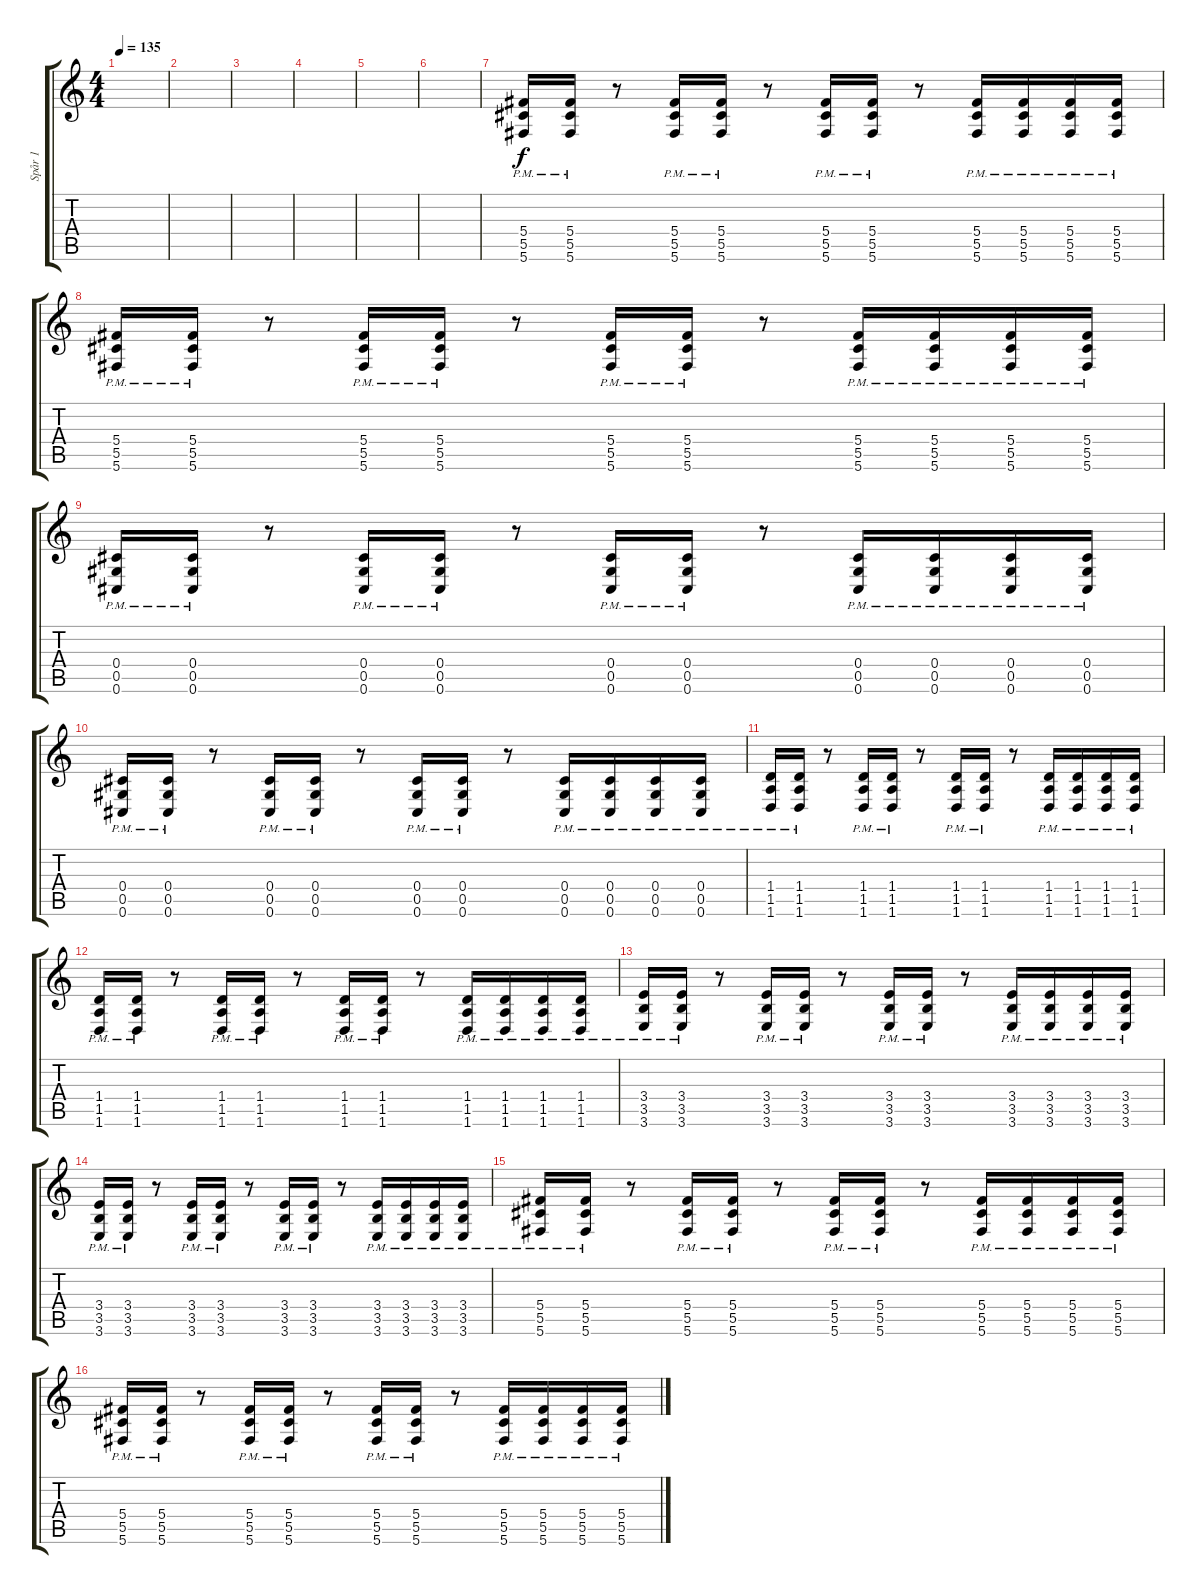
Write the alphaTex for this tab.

\track ("Spår 1" "Spår 1") {instrument distortionguitar}
\staff {score tabs}
\tuning (Eb4 Bb3 Gb3 Db3 Ab2 Db2) {hide}
\ts (4 4)
\tempo 135
\clef g2
\ks c
|
|
|
|
|
|
(5.4{pm} 5.5{pm} 5.6{pm}).16 (5.4{pm} 5.5{pm} 5.6{pm}).16 r.8 (5.4{pm} 5.5{pm} 5.6{pm}).16 (5.4{pm} 5.5{pm} 5.6{pm}).16 r.8 (5.4{pm} 5.5{pm} 5.6{pm}).16 (5.4{pm} 5.5{pm} 5.6{pm}).16 r.8 (5.4{pm} 5.5{pm} 5.6{pm}).16 (5.4{pm} 5.5{pm} 5.6{pm}).16 (5.4{pm} 5.5{pm} 5.6{pm}).16 (5.4{pm} 5.5{pm} 5.6{pm}).16 |
(5.4{pm} 5.5{pm} 5.6{pm}).16 (5.4{pm} 5.5{pm} 5.6{pm}).16 r.8 (5.4{pm} 5.5{pm} 5.6{pm}).16 (5.4{pm} 5.5{pm} 5.6{pm}).16 r.8 (5.4{pm} 5.5{pm} 5.6{pm}).16 (5.4{pm} 5.5{pm} 5.6{pm}).16 r.8 (5.4{pm} 5.5{pm} 5.6{pm}).16 (5.4{pm} 5.5{pm} 5.6{pm}).16 (5.4{pm} 5.5{pm} 5.6{pm}).16 (5.4{pm} 5.5{pm} 5.6{pm}).16 |
(0.4{pm} 0.5{pm} 0.6{pm}).16 (0.4{pm} 0.5{pm} 0.6{pm}).16 r.8 (0.4{pm} 0.5{pm} 0.6{pm}).16 (0.4{pm} 0.5{pm} 0.6{pm}).16 r.8 (0.4{pm} 0.5{pm} 0.6{pm}).16 (0.4{pm} 0.5{pm} 0.6{pm}).16 r.8 (0.4{pm} 0.5{pm} 0.6{pm}).16 (0.4{pm} 0.5{pm} 0.6{pm}).16 (0.4{pm} 0.5{pm} 0.6{pm}).16 (0.4{pm} 0.5{pm} 0.6{pm}).16 |
(0.4{pm} 0.5{pm} 0.6{pm}).16 (0.4{pm} 0.5{pm} 0.6{pm}).16 r.8 (0.4{pm} 0.5{pm} 0.6{pm}).16 (0.4{pm} 0.5{pm} 0.6{pm}).16 r.8 (0.4{pm} 0.5{pm} 0.6{pm}).16 (0.4{pm} 0.5{pm} 0.6{pm}).16 r.8 (0.4{pm} 0.5{pm} 0.6{pm}).16 (0.4{pm} 0.5{pm} 0.6{pm}).16 (0.4{pm} 0.5{pm} 0.6{pm}).16 (0.4{pm} 0.5{pm} 0.6{pm}).16 |
(1.4{pm} 1.5{pm} 1.6{pm}).16 (1.4{pm} 1.5{pm} 1.6{pm}).16 r.8 (1.4{pm} 1.5{pm} 1.6{pm}).16 (1.4{pm} 1.5{pm} 1.6{pm}).16 r.8 (1.4{pm} 1.5{pm} 1.6{pm}).16 (1.4{pm} 1.5{pm} 1.6{pm}).16 r.8 (1.4{pm} 1.5{pm} 1.6{pm}).16 (1.4{pm} 1.5{pm} 1.6{pm}).16 (1.4{pm} 1.5{pm} 1.6{pm}).16 (1.4{pm} 1.5{pm} 1.6{pm}).16 |
(1.4{pm} 1.5{pm} 1.6{pm}).16 (1.4{pm} 1.5{pm} 1.6{pm}).16 r.8 (1.4{pm} 1.5{pm} 1.6{pm}).16 (1.4{pm} 1.5{pm} 1.6{pm}).16 r.8 (1.4{pm} 1.5{pm} 1.6{pm}).16 (1.4{pm} 1.5{pm} 1.6{pm}).16 r.8 (1.4{pm} 1.5{pm} 1.6{pm}).16 (1.4{pm} 1.5{pm} 1.6{pm}).16 (1.4{pm} 1.5{pm} 1.6{pm}).16 (1.4{pm} 1.5{pm} 1.6{pm}).16 |
(3.4{pm} 3.5{pm} 3.6{pm}).16 (3.4{pm} 3.5{pm} 3.6{pm}).16 r.8 (3.4{pm} 3.5{pm} 3.6{pm}).16 (3.4{pm} 3.5{pm} 3.6{pm}).16 r.8 (3.4{pm} 3.5{pm} 3.6{pm}).16 (3.4{pm} 3.5{pm} 3.6{pm}).16 r.8 (3.4{pm} 3.5{pm} 3.6{pm}).16 (3.4{pm} 3.5{pm} 3.6{pm}).16 (3.4{pm} 3.5{pm} 3.6{pm}).16 (3.4{pm} 3.5{pm} 3.6{pm}).16 |
(3.4{pm} 3.5{pm} 3.6{pm}).16 (3.4{pm} 3.5{pm} 3.6{pm}).16 r.8 (3.4{pm} 3.5{pm} 3.6{pm}).16 (3.4{pm} 3.5{pm} 3.6{pm}).16 r.8 (3.4{pm} 3.5{pm} 3.6{pm}).16 (3.4{pm} 3.5{pm} 3.6{pm}).16 r.8 (3.4{pm} 3.5{pm} 3.6{pm}).16 (3.4{pm} 3.5{pm} 3.6{pm}).16 (3.4{pm} 3.5{pm} 3.6{pm}).16 (3.4{pm} 3.5{pm} 3.6{pm}).16 |
(5.4{pm} 5.5{pm} 5.6{pm}).16 (5.4{pm} 5.5{pm} 5.6{pm}).16 r.8 (5.4{pm} 5.5{pm} 5.6{pm}).16 (5.4{pm} 5.5{pm} 5.6{pm}).16 r.8 (5.4{pm} 5.5{pm} 5.6{pm}).16 (5.4{pm} 5.5{pm} 5.6{pm}).16 r.8 (5.4{pm} 5.5{pm} 5.6{pm}).16 (5.4{pm} 5.5{pm} 5.6{pm}).16 (5.4{pm} 5.5{pm} 5.6{pm}).16 (5.4{pm} 5.5{pm} 5.6{pm}).16 |
(5.4{pm} 5.5{pm} 5.6{pm}).16 (5.4{pm} 5.5{pm} 5.6{pm}).16 r.8 (5.4{pm} 5.5{pm} 5.6{pm}).16 (5.4{pm} 5.5{pm} 5.6{pm}).16 r.8 (5.4{pm} 5.5{pm} 5.6{pm}).16 (5.4{pm} 5.5{pm} 5.6{pm}).16 r.8 (5.4{pm} 5.5{pm} 5.6{pm}).16 (5.4{pm} 5.5{pm} 5.6{pm}).16 (5.4{pm} 5.5{pm} 5.6{pm}).16 (5.4{pm} 5.5{pm} 5.6{pm}).16
